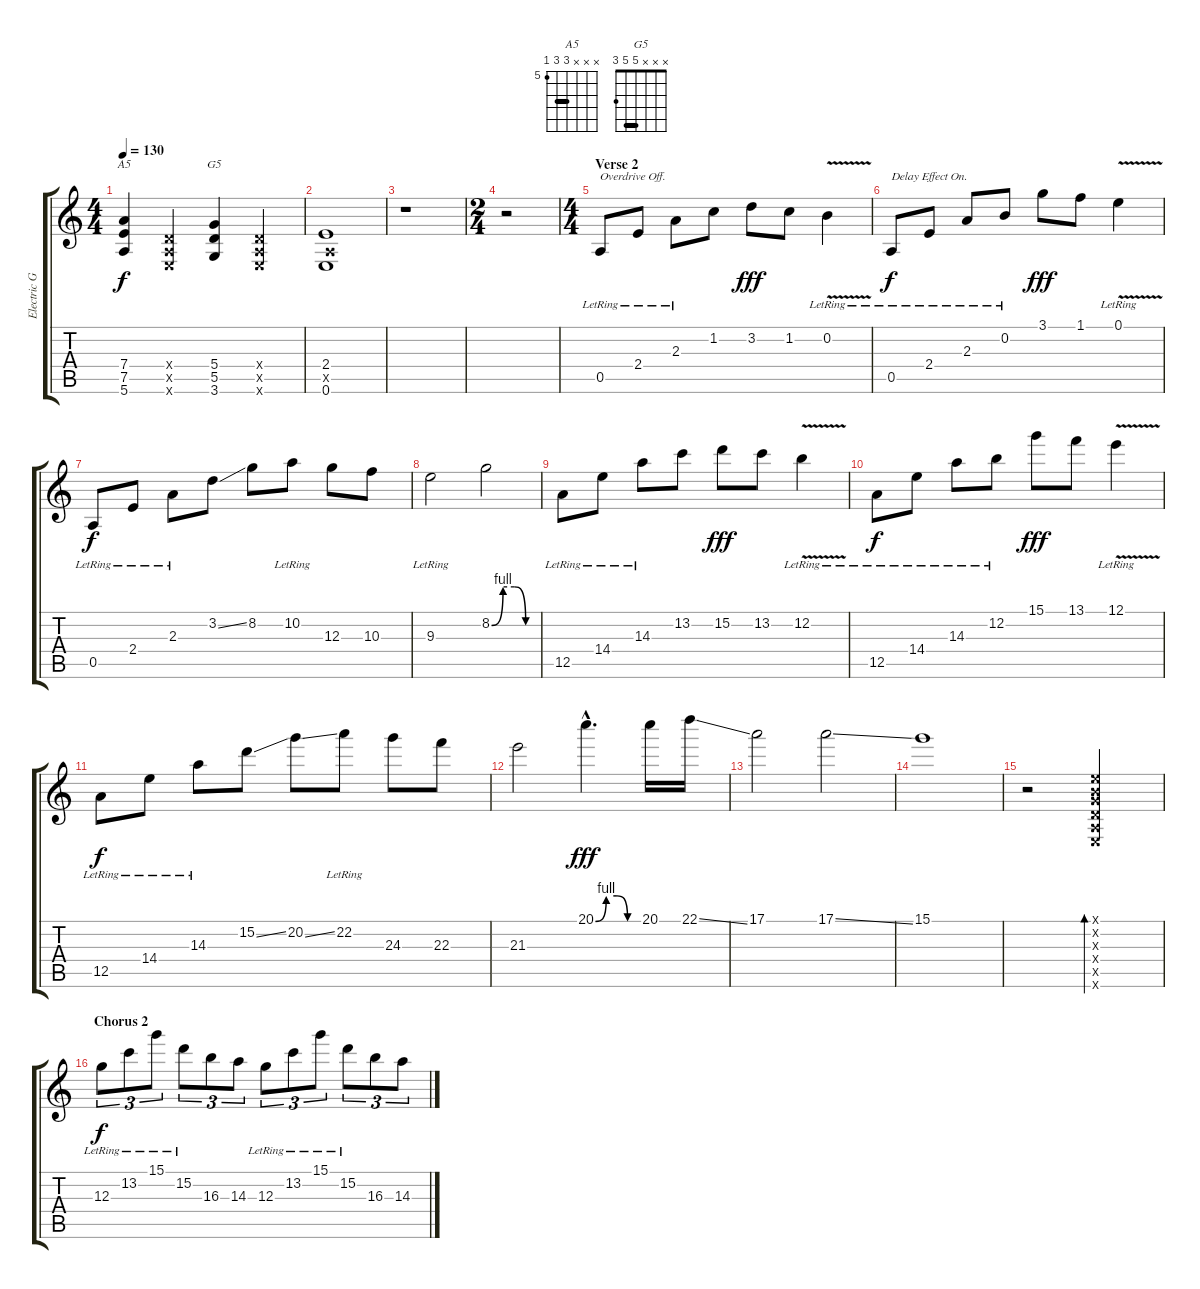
\track ("Electric Guitar One" "Electric G") {instrument electricguitarjazz}
\staff {score tabs}
\tuning (E4 B3 G3 D3 A2 E2) {hide}
\chord ("A5" x x x 7 7 5) {firstfret 5 barre 7}
\chord ("G5" x x x 5 5 3) {barre 5}
\ts (4 4)
\tempo 130
\clef g2
\ks c
(7.4 7.5 5.6).4{ch "A5" dy f} (0.4{x} 0.5{x} 0.6{x}).4 (5.4 5.5 3.6).4{ch "G5"} (0.4{x} 0.5{x} 0.6{x}).4 |
(2.4 0.5{x} 0.6).1{volume 0} |
r.1 |
\ts (2 4)
r.2 |
\ts (4 4)
\section ("" "Verse 2")
0.5{lr}.8{txt "Overdrive Off." volume 14 instrument electricguitarjazz} 2.4{lr}.8 2.3{lr}.8 1.2.8 3.2.8{dy fff} 1.2.8 0.2{v lr}.4 |
0.5{lr}.8{txt "Delay Effect On." dy f} 2.4{lr}.8 2.3{lr}.8 0.2{lr}.8 3.1.8{dy fff} 1.1.8 0.1{v lr}.4 |
0.5{lr}.8{dy f} 2.4{lr}.8 2.3{lr}.8 3.2{ss}.8 8.2.8 10.2{lr}.8 12.3.8 10.3.8 |
9.3{lr}.2 8.2{be (custom 0 0 15 4 30 4 45 0 60 0)}.2 |
12.5{lr}.8 14.4{lr}.8 14.3{lr}.8 13.2.8 15.2.8{dy fff} 13.2.8 12.2{v lr}.4 |
12.5{lr}.8{dy f} 14.4{lr}.8 14.3{lr}.8 12.2{lr}.8 15.1.8{dy fff} 13.1.8 12.1{v lr}.4 |
12.5{lr}.8{dy f} 14.4{lr}.8 14.3{lr}.8 15.2{ss}.8 20.2{ss}.8 22.2{lr}.8 24.3.8 22.3.8 |
21.3.2 20.1{be (custom 0 0 15 4 30 4 45 0 60 0) hac}.4{d dy fff} 20.1.16 22.1{ss}.16 |
17.1.2 17.1{ss}.2 |
15.1.1 |
r.2 (0.1{x} 0.2{x} 0.3{x} 0.4{x} 0.5{x} 0.6{x}).2{bd 480} |
\section ("" "Chorus 2")
12.3{lr}.8{tu (3 2) dy f} 13.2{lr}.8{tu (3 2)} 15.1{lr}.8{tu (3 2)} 15.2{lr}.8{tu (3 2)} 16.3.8{tu (3 2)} 14.3.8{tu (3 2)} 12.3{lr}.8{tu (3 2)} 13.2{lr}.8{tu (3 2)} 15.1{lr}.8{tu (3 2)} 15.2{lr}.8{tu (3 2)} 16.3.8{tu (3 2)} 14.3.8{tu (3 2)}
